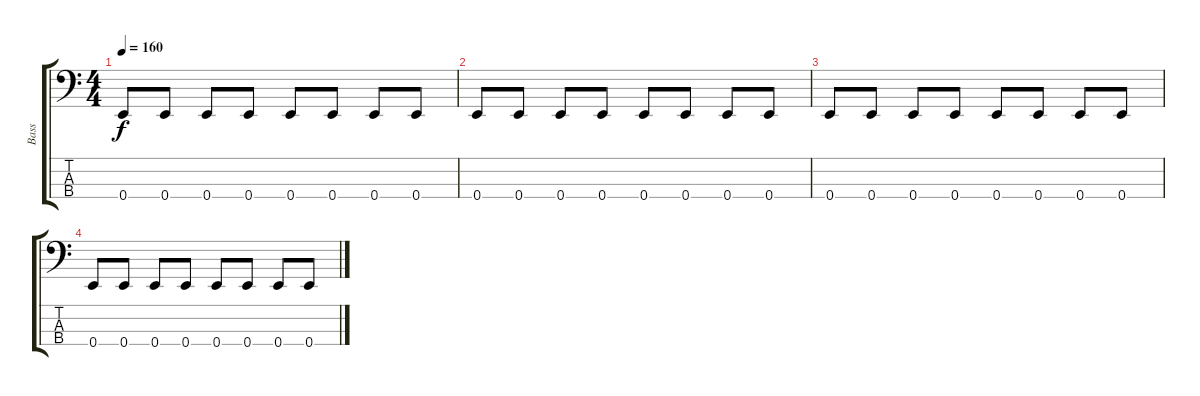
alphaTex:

\track ("Bass" "Bass") {instrument electricbassfinger}
\staff {score tabs}
\tuning (G2 D2 A1 E1) {hide}
\ts (4 4)
\tempo 160
\clef f4
\ks c
0.4.8{dy f} 0.4.8 0.4.8 0.4.8 0.4.8 0.4.8 0.4.8 0.4.8 |
0.4.8 0.4.8 0.4.8 0.4.8 0.4.8 0.4.8 0.4.8 0.4.8 |
0.4.8 0.4.8 0.4.8 0.4.8 0.4.8 0.4.8 0.4.8 0.4.8 |
0.4.8 0.4.8 0.4.8 0.4.8 0.4.8 0.4.8 0.4.8 0.4.8
